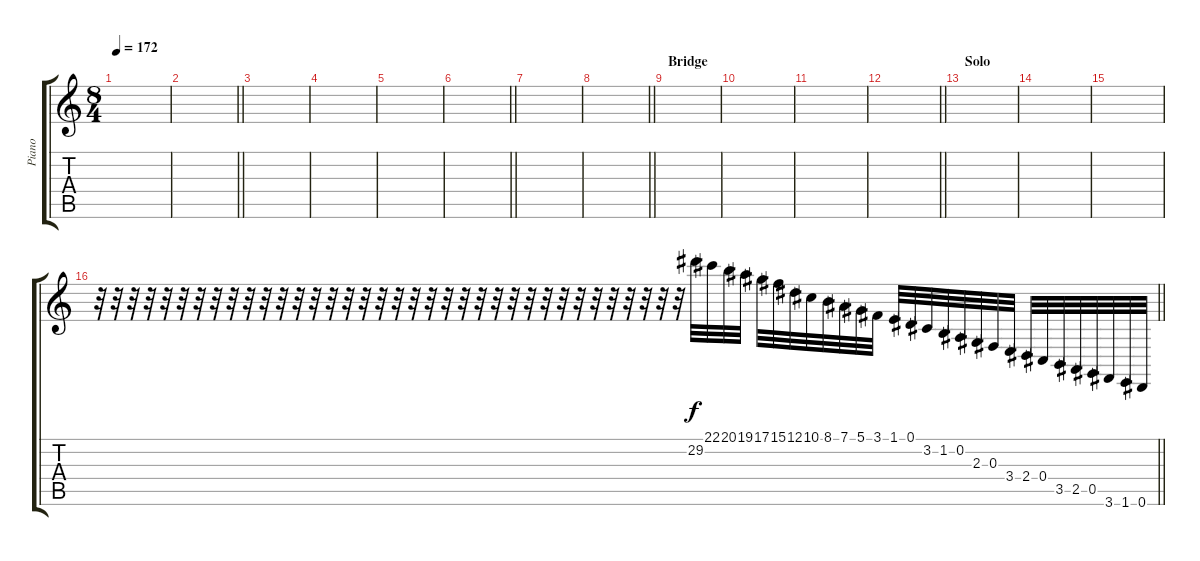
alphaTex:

\track ("Piano" "Piano") {instrument electricgrandpiano}
\staff {score tabs}
\tuning (Eb4 Bb3 Gb3 Db3 Ab2 Eb2) {hide}
\ts (8 4)
\tempo 172
\clef g2
\ks c
|
\barLineRight lightlight
|
|
|
|
\barLineRight lightlight
|
|
\barLineRight lightlight
|
\section ("" "Bridge")
|
|
|
\barLineRight lightlight
|
\section ("" "Solo")
|
|
|
\barLineRight lightlight
r.32 r.32 r.32 r.32 r.32 r.32 r.32 r.32 r.32 r.32 r.32 r.32 r.32 r.32 r.32 r.32 r.32 r.32 r.32 r.32 r.32 r.32 r.32 r.32 r.32 r.32 r.32 r.32 r.32 r.32 r.32 r.32 r.32 r.32 r.32 r.32 29.2.32 22.1.32 20.1.32 19.1.32 17.1.32 15.1.32 12.1.32 10.1.32 8.1.32 7.1.32 5.1.32 3.1.32 1.1.32 0.1.32 3.2.32 1.2.32 0.2.32 2.3.32 0.3.32 3.4.32 2.4.32 0.4.32 3.5.32 2.5.32 0.5.32 3.6.32 1.6.32 0.6.32
